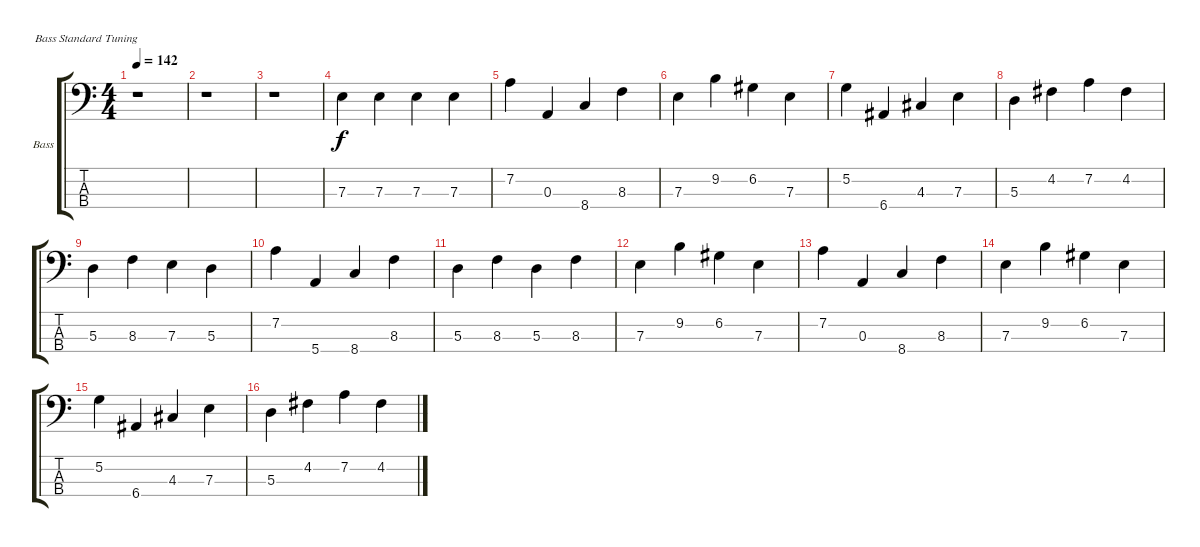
\defaultSystemsLayout 4
\bracketExtendMode groupsimilarinstruments
\firstSystemTrackNameOrientation horizontal
\otherSystemsTrackNameOrientation horizontal
\track ("Bass" "Bass") {instrument electricbassfinger}
\staff {score tabs}
\tuning (G2 D2 A1 E1)
\ts (4 4)
\tempo 142
\clef f4
\scale
0.485477
\ks c
r.1{dy f instrument electricbassfinger} |
\scale
0.257261 r.1 |
\scale
0.257261 r.1 |
\scale
0.333333 7.3.4 7.3.4 7.3.4 7.3.4 |
\scale
0.333333 7.2.4 0.3.4 8.4.4 8.3.4 |
\scale
0.333333 7.3.4 9.2.4 6.2.4 7.3.4 |
\scale
0.333333 5.2.4 6.4.4 4.3.4 7.3.4 |
\scale
0.333333 5.3.4 4.2.4 7.2.4 4.2.4 |
\scale
0.333333 5.3.4 8.3.4 7.3.4 5.3.4 |
\scale
0.333333 7.2.4 5.4.4 8.4.4 8.3.4 |
\scale
0.333333 5.3.4 8.3.4 5.3.4 8.3.4 |
\scale
0.333333 7.3.4 9.2.4 6.2.4 7.3.4 |
\scale
0.333333 7.2.4 0.3.4 8.4.4 8.3.4 |
\scale
0.333333 7.3.4 9.2.4 6.2.4 7.3.4 |
\scale
0.333333 5.2.4 6.4.4 4.3.4 7.3.4 |
\scale
0.333333 5.3.4 4.2.4 7.2.4 4.2.4
